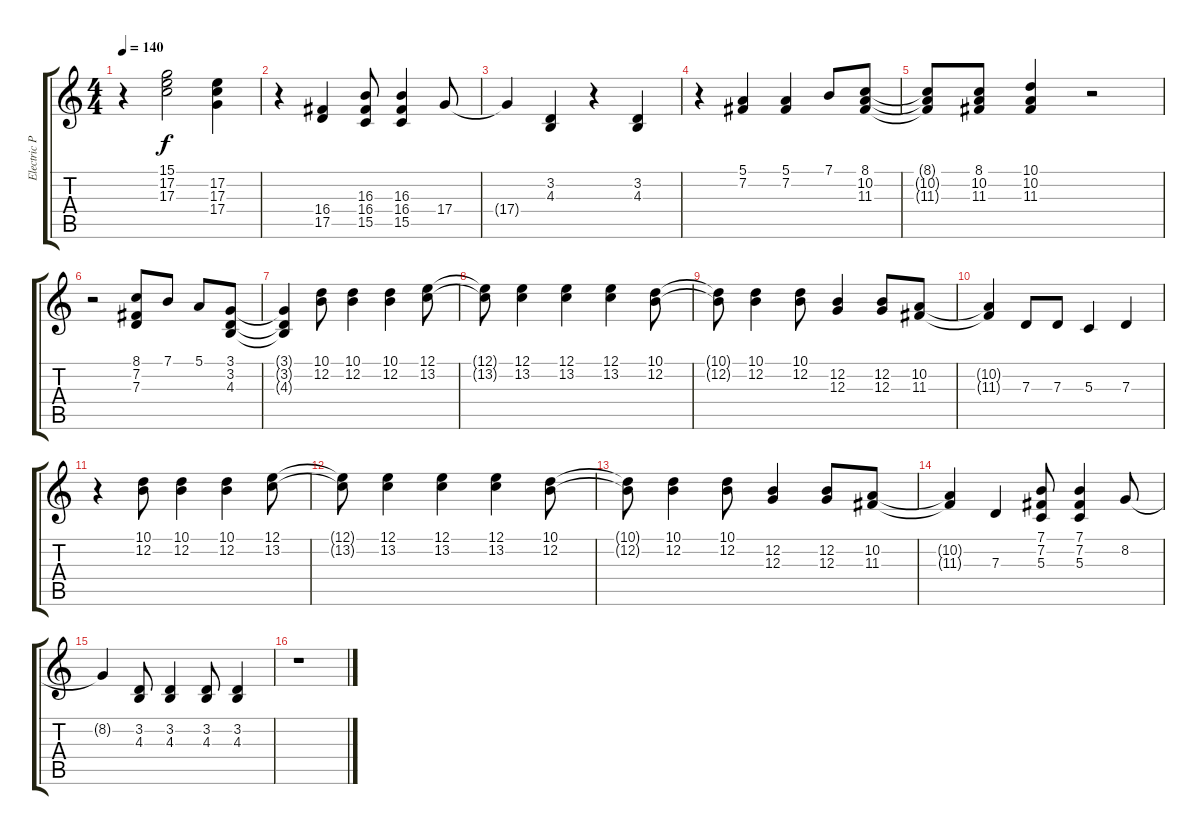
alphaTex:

\track ("Electric Piano1" "Electric P") {instrument electricpiano1}
\staff {score tabs}
\tuning (E4 B3 G3 D3 A2 E2) {hide}
\ts (4 4)
\tempo 140
\clef g2
\ks c
r.4{dy f} (15.1 17.2 17.3).2 (17.2 17.3 17.4).4 |
r.4 (16.4 17.5).4 (16.3 16.4 15.5).8 (16.3 16.4 15.5).4 17.4.8 |
17.4{t}.4 (3.2 4.3).4 r.4 (3.2 4.3).4 |
r.4 (5.1 7.2).4 (5.1 7.2).4 7.1.8 (8.1 10.2 11.3).8 |
(8.1{t} 10.2{t} 11.3{t}).8 (8.1 10.2 11.3).8 (10.1 10.2 11.3).4 r.2 |
r.2 (8.1 7.2 7.3).8 7.1.8 5.1.8 (3.1 3.2 4.3).8 |
(3.1{t} 3.2{t} 4.3{t}).4 (10.1 12.2).8 (10.1 12.2).4 (10.1 12.2).4 (12.1 13.2).8 |
(12.1{t} 13.2{t}).8 (12.1 13.2).4 (12.1 13.2).4 (12.1 13.2).4 (10.1 12.2).8 |
(10.1{t} 12.2{t}).8 (10.1 12.2).4 (10.1 12.2).8 (12.2 12.3).4 (12.2 12.3).8 (10.2 11.3).8 |
(10.2{t} 11.3{t}).4 7.3.8 7.3.8 5.3.4 7.3.4 |
r.4 (10.1 12.2).8 (10.1 12.2).4 (10.1 12.2).4 (12.1 13.2).8 |
(12.1{t} 13.2{t}).8 (12.1 13.2).4 (12.1 13.2).4 (12.1 13.2).4 (10.1 12.2).8 |
(10.1{t} 12.2{t}).8 (10.1 12.2).4 (10.1 12.2).8 (12.2 12.3).4 (12.2 12.3).8 (10.2 11.3).8 |
(10.2{t} 11.3{t}).4 7.3.4 (7.1 7.2 5.3).8 (7.1 7.2 5.3).4 8.2.8 |
8.2{t}.4 (3.2 4.3).8 (3.2 4.3).4 (3.2 4.3).8 (3.2 4.3).4 |
r.1
